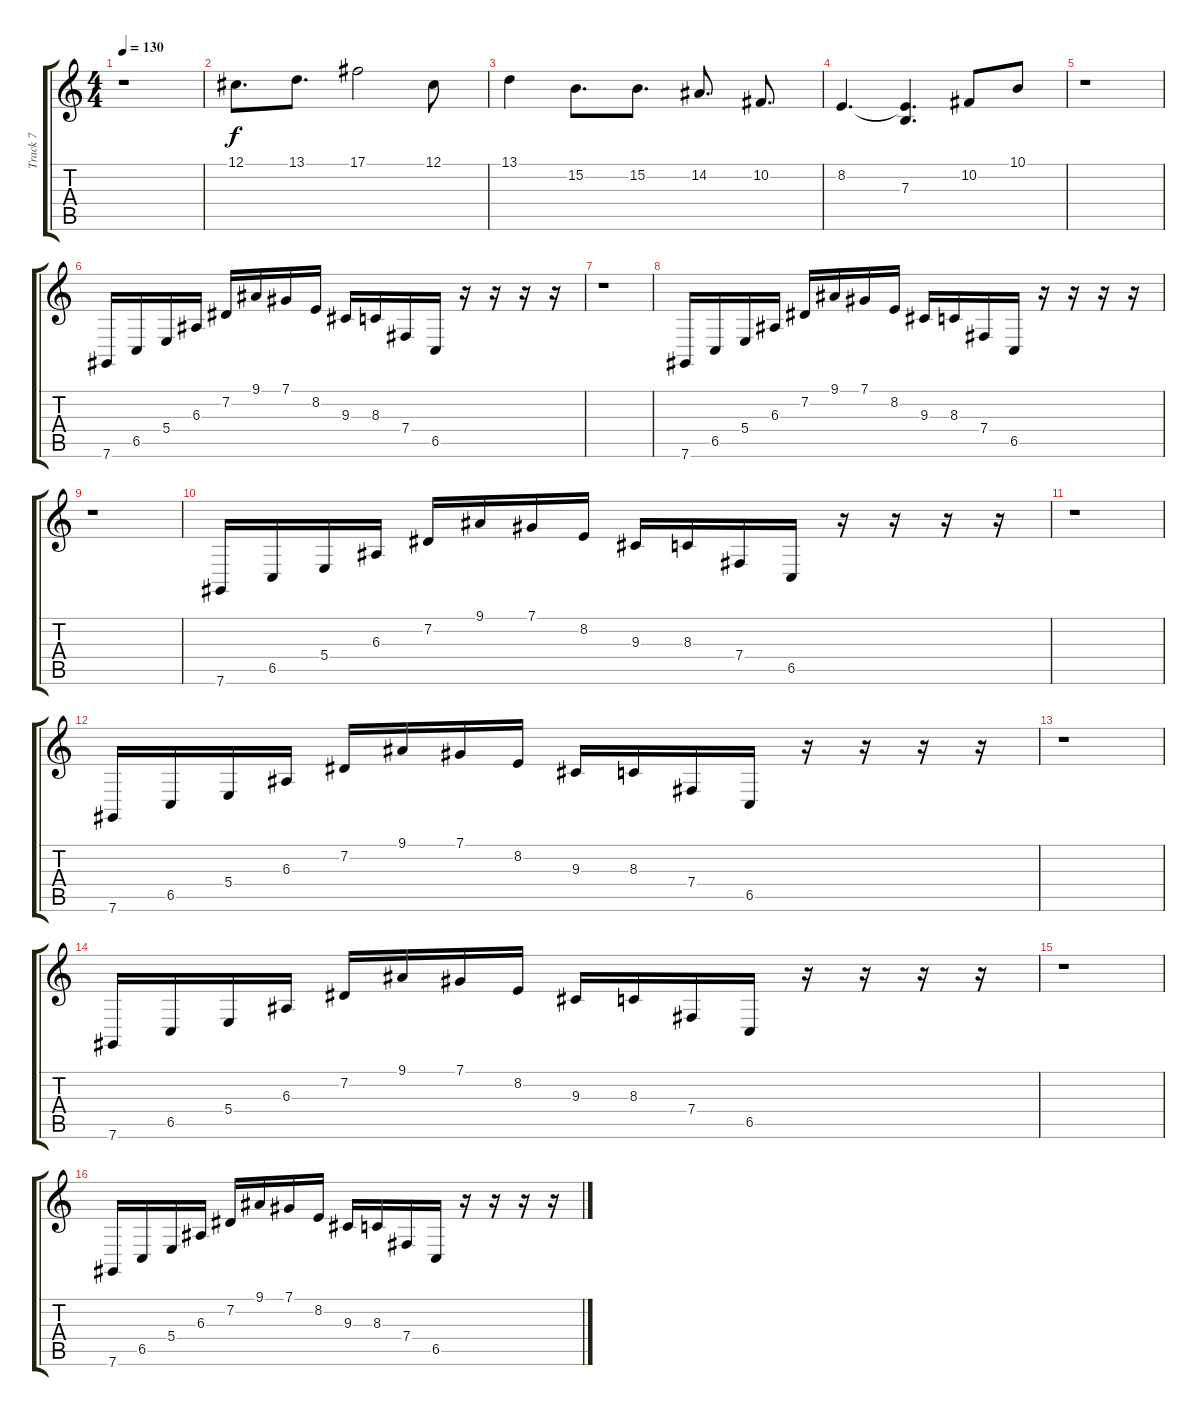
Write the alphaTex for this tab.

\track ("Track 7" "Track 7") {instrument clarinet}
\staff {score tabs}
\tuning (Db4 Ab3 E3 B2 Gb2 Db2) {hide}
\ts (4 4)
\tempo 130
\clef g2
\ks c
r.1{dy f} |
12.1.8{d} 13.1.8{d} 17.1.2 12.1.8 |
13.1.4 15.2.8{d} 15.2.8{d} 14.2.8{d} 10.2.8{d} |
8.2.4{d} (8.2{t} 7.3).4{d} 10.2.8 10.1.8 |
r.1 |
7.6.16 6.5.16 5.4.16 6.3.16 7.2.16 9.1.16 7.1.16 8.2.16 9.3.16 8.3.16 7.4.16 6.5.16 r.16 r.16 r.16 r.16 |
r.1 |
7.6.16 6.5.16 5.4.16 6.3.16 7.2.16 9.1.16 7.1.16 8.2.16 9.3.16 8.3.16 7.4.16 6.5.16 r.16 r.16 r.16 r.16 |
r.1 |
7.6.16 6.5.16 5.4.16 6.3.16 7.2.16 9.1.16 7.1.16 8.2.16 9.3.16 8.3.16 7.4.16 6.5.16 r.16 r.16 r.16 r.16 |
r.1 |
7.6.16 6.5.16 5.4.16 6.3.16 7.2.16 9.1.16 7.1.16 8.2.16 9.3.16 8.3.16 7.4.16 6.5.16 r.16 r.16 r.16 r.16 |
r.1 |
7.6.16 6.5.16 5.4.16 6.3.16 7.2.16 9.1.16 7.1.16 8.2.16 9.3.16 8.3.16 7.4.16 6.5.16 r.16 r.16 r.16 r.16 |
r.1 |
7.6.16 6.5.16 5.4.16 6.3.16 7.2.16 9.1.16 7.1.16 8.2.16 9.3.16 8.3.16 7.4.16 6.5.16 r.16 r.16 r.16 r.16
